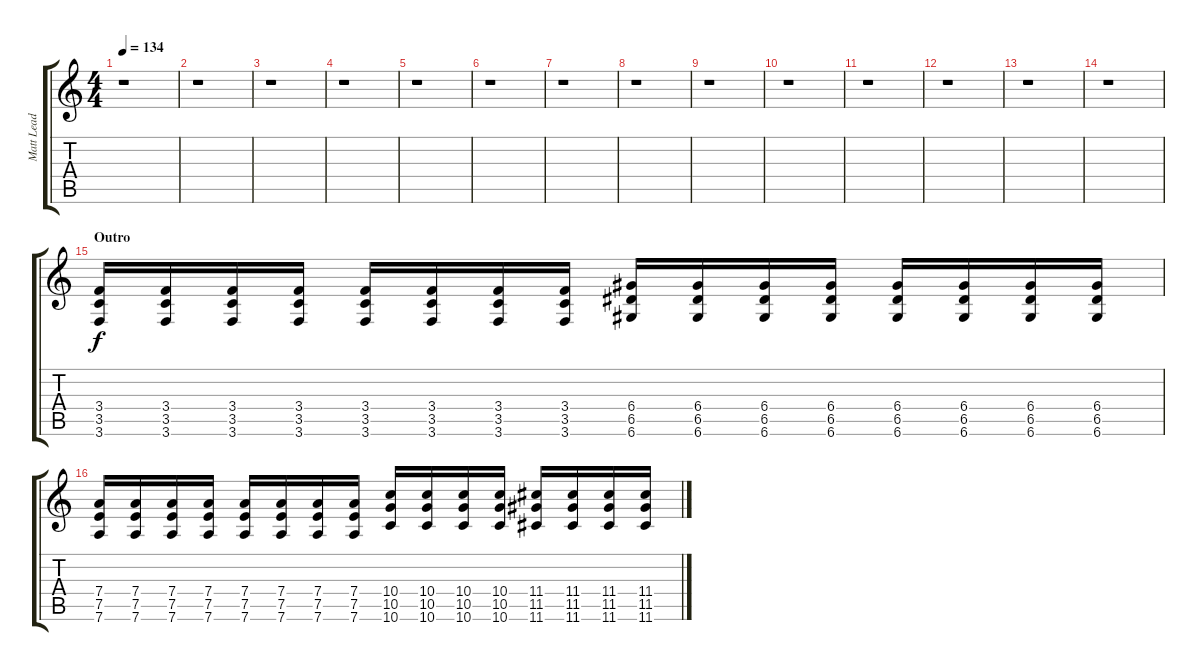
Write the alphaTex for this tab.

\track ("Matt Lead Guitar" "Matt Lead ") {instrument overdrivenguitar}
\staff {score tabs}
\tuning (E4 B3 G3 D3 A2 D2) {hide}
\ts (4 4)
\tempo 134
\clef g2
\ks c
r.1{dy f} |
r.1 |
r.1 |
r.1 |
r.1 |
r.1 |
r.1 |
r.1 |
r.1 |
r.1 |
r.1 |
r.1 |
r.1 |
r.1 |
\section ("" "Outro")
(3.4 3.5 3.6).16 (3.4 3.5 3.6).16 (3.4 3.5 3.6).16 (3.4 3.5 3.6).16 (3.4 3.5 3.6).16 (3.4 3.5 3.6).16 (3.4 3.5 3.6).16 (3.4 3.5 3.6).16 (6.4 6.5 6.6).16 (6.4 6.5 6.6).16 (6.4 6.5 6.6).16 (6.4 6.5 6.6).16 (6.4 6.5 6.6).16 (6.4 6.5 6.6).16 (6.4 6.5 6.6).16 (6.4 6.5 6.6).16 |
(7.4 7.5 7.6).16 (7.4 7.5 7.6).16 (7.4 7.5 7.6).16 (7.4 7.5 7.6).16 (7.4 7.5 7.6).16 (7.4 7.5 7.6).16 (7.4 7.5 7.6).16 (7.4 7.5 7.6).16 (10.4 10.5 10.6).16 (10.4 10.5 10.6).16 (10.4 10.5 10.6).16 (10.4 10.5 10.6).16 (11.4 11.5 11.6).16 (11.4 11.5 11.6).16 (11.4 11.5 11.6).16 (11.4 11.5 11.6).16
